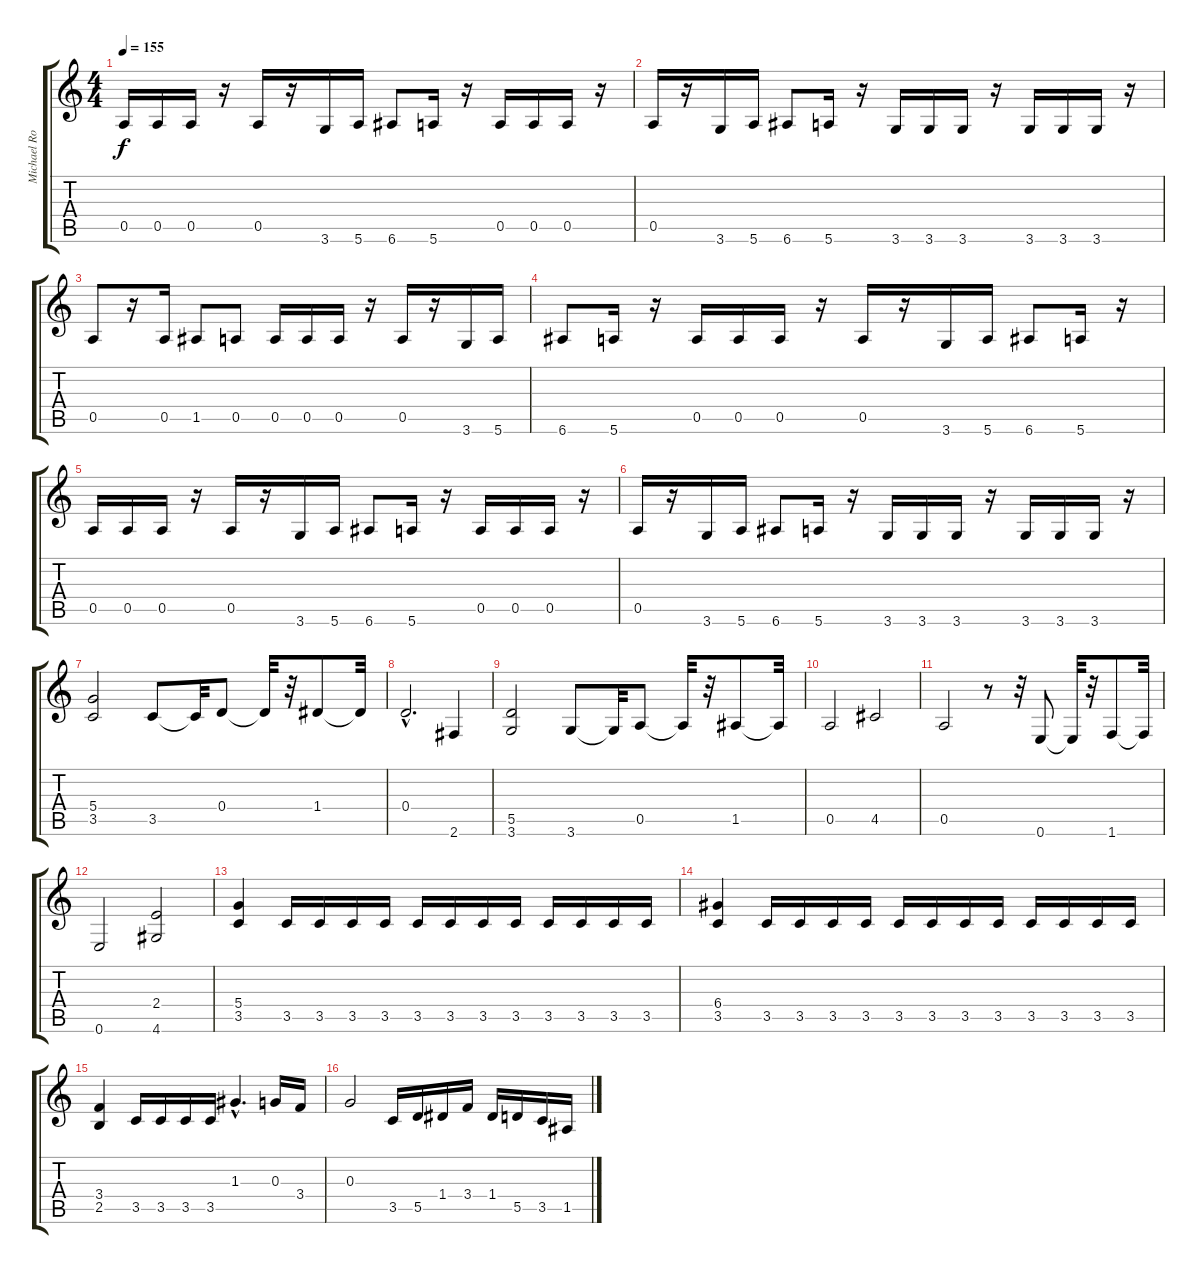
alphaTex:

\track ("Michael Romeo" "Michael Ro") {instrument distortionguitar}
\staff {score tabs}
\tuning (E4 B3 G3 D3 A2 E2) {hide}
\ts (4 4)
\tempo 155
\clef g2
\ks c
0.5.16{dy f} 0.5.16 0.5.16 r.16 0.5.16 r.16 3.6.16 5.6.16 6.6.8 5.6.16 r.16 0.5.16 0.5.16 0.5.16 r.16 |
0.5.16 r.16 3.6.16 5.6.16 6.6.8 5.6.16 r.16 3.6.16 3.6.16 3.6.16 r.16 3.6.16 3.6.16 3.6.16 r.16 |
0.5.8 r.16 0.5.16 1.5.8 0.5.8 0.5.16 0.5.16 0.5.16 r.16 0.5.16 r.16 3.6.16 5.6.16 |
6.6.8 5.6.16 r.16 0.5.16 0.5.16 0.5.16 r.16 0.5.16 r.16 3.6.16 5.6.16 6.6.8 5.6.16 r.16 |
0.5.16 0.5.16 0.5.16 r.16 0.5.16 r.16 3.6.16 5.6.16 6.6.8 5.6.16 r.16 0.5.16 0.5.16 0.5.16 r.16 |
0.5.16 r.16 3.6.16 5.6.16 6.6.8 5.6.16 r.16 3.6.16 3.6.16 3.6.16 r.16 3.6.16 3.6.16 3.6.16 r.16 |
(5.4 3.5).2 3.5.8 3.5{t}.32 0.4.8 0.4{t}.32 r.32 1.4.8 1.4{t}.32 |
0.4{hac}.2{d} 2.6.4 |
(5.5 3.6).2 3.6.8 3.6{t}.32 0.5.8 0.5{t}.32 r.32 1.5.8 1.5{t}.32 |
0.5.2 4.5.2 |
0.5.2 r.8 r.32 0.6.8 0.6{t}.32 r.32 1.6.8 1.6{t}.32 |
0.6.2 (2.4 4.6).2 |
(5.4 3.5).4 3.5.16 3.5.16 3.5.16 3.5.16 3.5.16 3.5.16 3.5.16 3.5.16 3.5.16 3.5.16 3.5.16 3.5.16 |
(6.4 3.5).4 3.5.16 3.5.16 3.5.16 3.5.16 3.5.16 3.5.16 3.5.16 3.5.16 3.5.16 3.5.16 3.5.16 3.5.16 |
(3.4 2.5).4 3.5.16 3.5.16 3.5.16 3.5.16 1.3{hac}.4{d} 0.3.16 3.4.16 |
0.3.2 3.5.16 5.5.16 1.4.16 3.4.16 1.4.16 5.5.16 3.5.16 1.5.16
